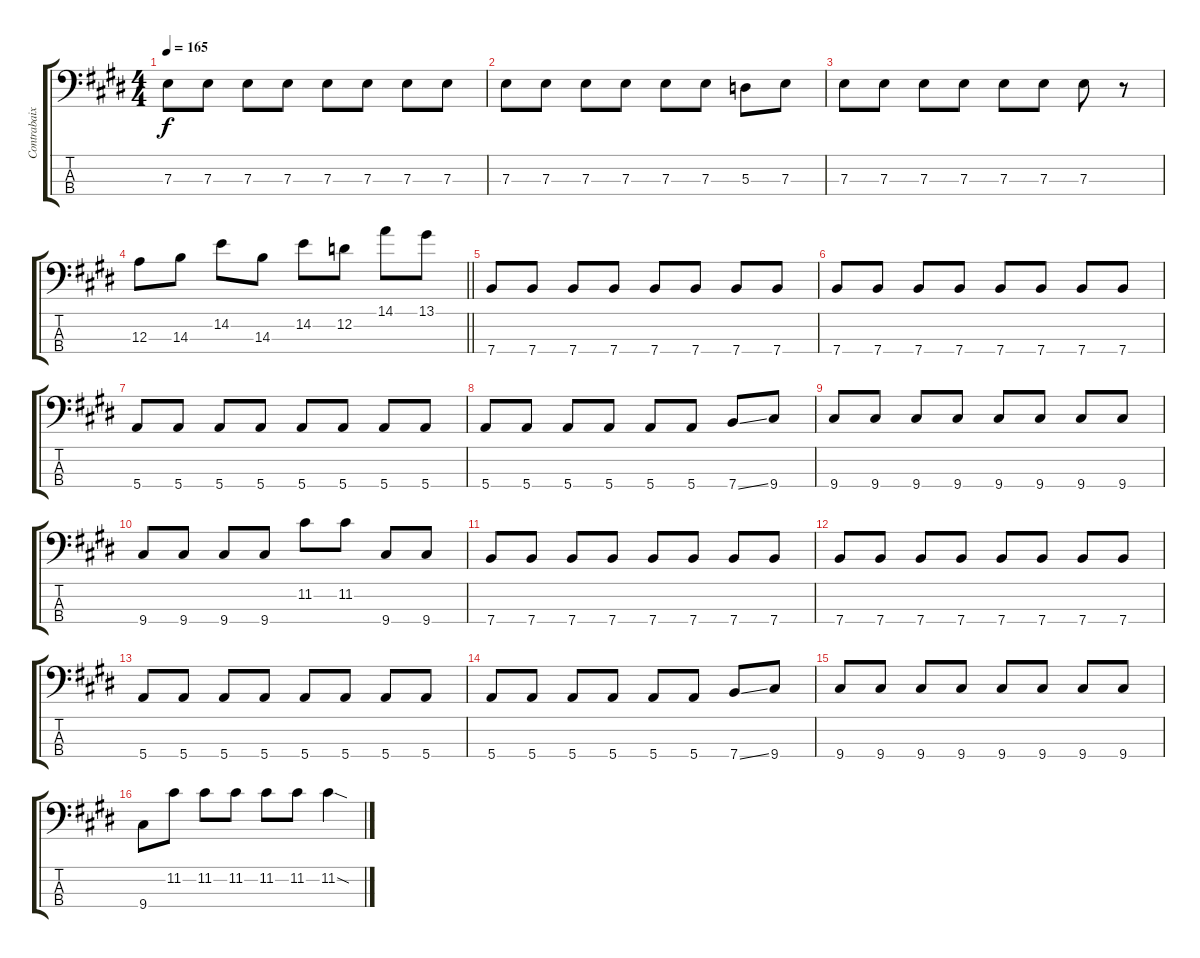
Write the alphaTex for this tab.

\track ("Contrabaixo" "Contrabaix") {instrument electricbassfinger}
\staff {score tabs}
\tuning (G2 D2 A1 E1) {hide}
\ts (4 4)
\tempo 165
\clef f4
\ks e
7.3.8{dy f} 7.3.8 7.3.8 7.3.8 7.3.8 7.3.8 7.3.8 7.3.8 |
7.3.8 7.3.8 7.3.8 7.3.8 7.3.8 7.3.8 5.3.8 7.3.8 |
7.3.8 7.3.8 7.3.8 7.3.8 7.3.8 7.3.8 7.3.8 r.8 |
\barLineRight lightlight
12.3.8 14.3.8 14.2.8 14.3.8 14.2.8 12.2.8 14.1.8 13.1.8 |
7.4.8 7.4.8 7.4.8 7.4.8 7.4.8 7.4.8 7.4.8 7.4.8 |
7.4.8 7.4.8 7.4.8 7.4.8 7.4.8 7.4.8 7.4.8 7.4.8 |
5.4.8 5.4.8 5.4.8 5.4.8 5.4.8 5.4.8 5.4.8 5.4.8 |
5.4.8 5.4.8 5.4.8 5.4.8 5.4.8 5.4.8 7.4{ss}.8 9.4.8 |
9.4.8 9.4.8 9.4.8 9.4.8 9.4.8 9.4.8 9.4.8 9.4.8 |
9.4.8 9.4.8 9.4.8 9.4.8 11.2.8 11.2.8 9.4.8 9.4.8 |
7.4.8 7.4.8 7.4.8 7.4.8 7.4.8 7.4.8 7.4.8 7.4.8 |
7.4.8 7.4.8 7.4.8 7.4.8 7.4.8 7.4.8 7.4.8 7.4.8 |
5.4.8 5.4.8 5.4.8 5.4.8 5.4.8 5.4.8 5.4.8 5.4.8 |
5.4.8 5.4.8 5.4.8 5.4.8 5.4.8 5.4.8 7.4{ss}.8 9.4.8 |
9.4.8 9.4.8 9.4.8 9.4.8 9.4.8 9.4.8 9.4.8 9.4.8 |
9.4.8 11.2.8 11.2.8 11.2.8 11.2.8 11.2.8 11.2{sod}.4
